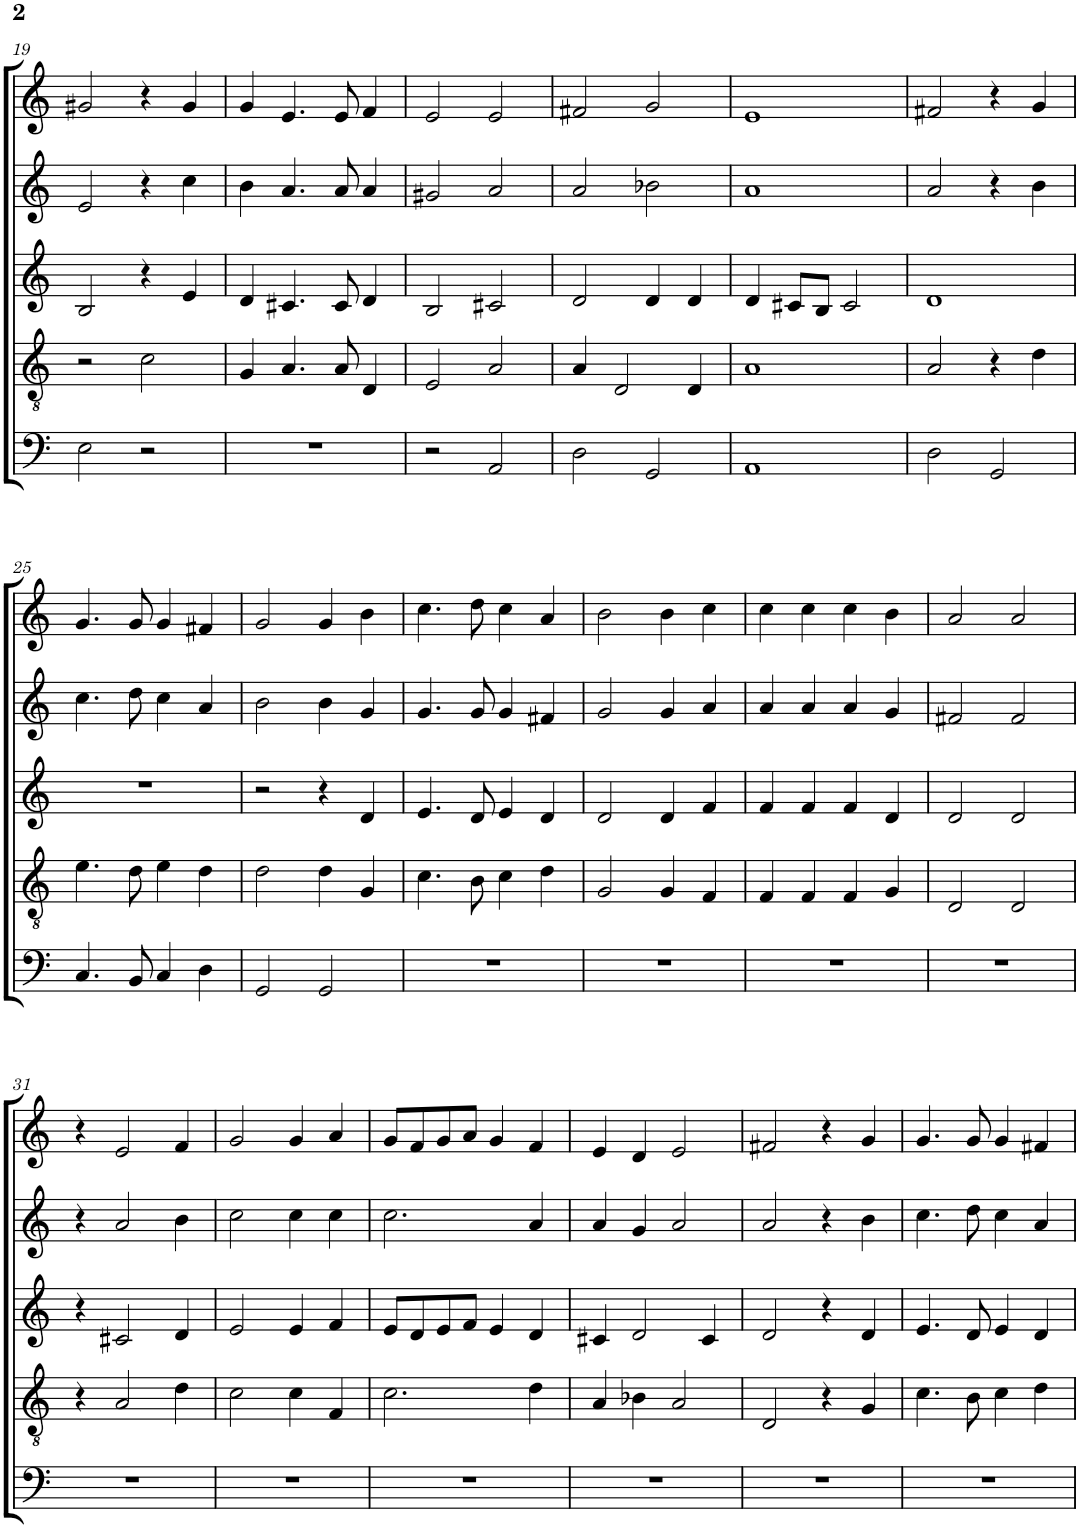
**kern	**kern	**kern	**kern	**kern
*part5	*part4	*part3	*part2	*part1
*staff5	*staff4	*staff3	*staff2	*staff1
*I"Piano	*I"Piano	*I"Piano	*I"Piano	*I"Piano
*I'Pno	*I'Pno	*I'Pno	*I'Pno	*I'Pno
!!LO:PB:g=z
*clefF4	*clefGv2	*clefG2	*clefG2	*clefG2
*k[]	*k[]	*k[]	*k[]	*k[]
*M4/4	*M4/4	*M4/4	*M4/4	*M4/4
*met(c)	*met(c)	*met(c)	*met(c)	*met(c)
=19	=19	=19	=19	=19
2E\	2r	2B/	2e/	2g#X/
2r	2c\	4r	4r	4r
.	.	4e/	4cc\	4g#/
=20	=20	=20	=20	=20
1r	4G/	4d/	4b\	4g/
.	4.A/	4.c#X/	4.a/	4.e/
.	8A/	8c#/	8a/	8e/
.	4D/	4d/	4a/	4f/
=21	=21	=21	=21	=21
2r	2E/	2B/	2g#X/	2e/
2AA/	2A/	2c#X/	2a/	2e/
=22	=22	=22	=22	=22
2D\	4A/	2d/	2a/	2f#X/
.	2D/	.	.	.
2GG/	.	4d/	2b-X\	2g/
.	4D/	4d/	.	.
=23	=23	=23	=23	=23
1AA	1A	4d/	1a	1e
.	.	8c#X/L	.	.
.	.	8B/J	.	.
.	.	2c#/	.	.
=24	=24	=24	=24	=24
2D\	2A/	1d	2a/	2f#X/
2GG/	4r	.	4r	4r
.	4d\	.	4b\	4g/
!!LO:LB:g=z
=25	=25	=25	=25	=25
4.C/	4.e\	1r	4.cc\	4.g/
8BB/	8d\	.	8dd\	8g/
4C/	4e\	.	4cc\	4g/
4D\	4d\	.	4a/	4f#X/
=26	=26	=26	=26	=26
2GG/	2d\	2r	2b\	2g/
2GG/	4d\	4r	4b\	4g/
.	4G/	4d/	4g/	4b\
=27	=27	=27	=27	=27
1r	4.c\	4.e/	4.g/	4.cc\
.	8B\	8d/	8g/	8dd\
.	4c\	4e/	4g/	4cc\
.	4d\	4d/	4f#X/	4a/
=28	=28	=28	=28	=28
1r	2G/	2d/	2g/	2b\
.	4G/	4d/	4g/	4b\
.	4F/	4f/	4a/	4cc\
=29	=29	=29	=29	=29
1r	4F/	4f/	4a/	4cc\
.	4F/	4f/	4a/	4cc\
.	4F/	4f/	4a/	4cc\
.	4G/	4d/	4g/	4b\
=30	=30	=30	=30	=30
1r	2D/	2d/	2f#X/	2a/
.	2D/	2d/	2f#/	2a/
!!LO:LB:g=z
=31	=31	=31	=31	=31
1r	4r	4r	4r	4r
.	2A/	2c#X/	2a/	2e/
.	4d\	4d/	4b\	4f/
=32	=32	=32	=32	=32
1r	2c\	2e/	2cc\	2g/
.	4c\	4e/	4cc\	4g/
.	4F/	4f/	4cc\	4a/
=33	=33	=33	=33	=33
1r	2.c\	8e/L	2.cc\	8g/L
.	.	8d/	.	8f/
.	.	8e/	.	8g/
.	.	8f/J	.	8a/J
.	.	4e/	.	4g/
.	4d\	4d/	4a/	4f/
=34	=34	=34	=34	=34
1r	4A/	4c#X/	4a/	4e/
.	4B-X\	2d/	4g/	4d/
.	2A/	.	2a/	2e/
.	.	4c#/	.	.
=35	=35	=35	=35	=35
1r	2D/	2d/	2a/	2f#X/
.	4r	4r	4r	4r
.	4G/	4d/	4b\	4g/
=36	=36	=36	=36	=36
1r	4.c\	4.e/	4.cc\	4.g/
.	8B\	8d/	8dd\	8g/
.	4c\	4e/	4cc\	4g/
.	4d\	4d/	4a/	4f#X/
=	=	=	=	=
*-	*-	*-	*-	*-
